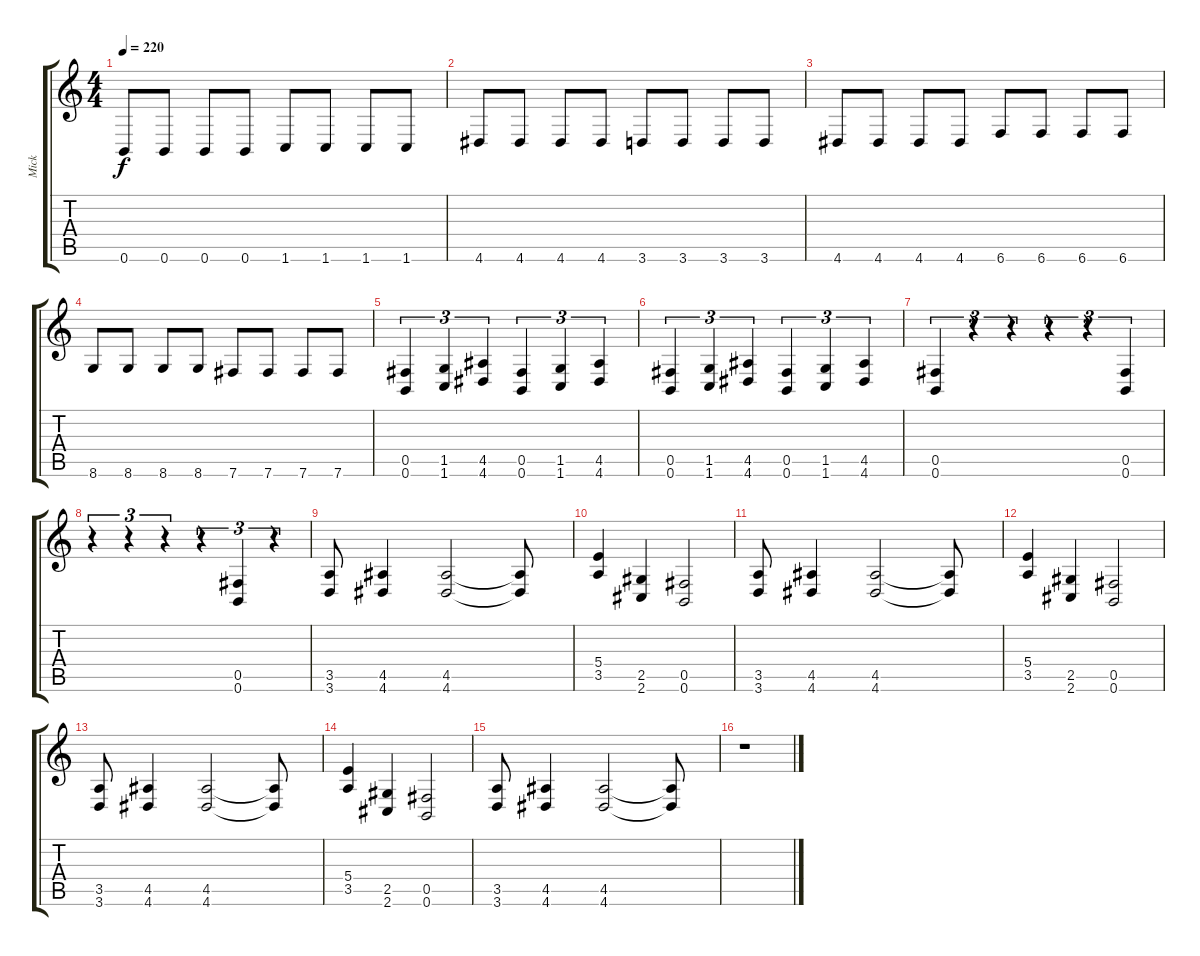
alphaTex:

\track ("Mick" "Mick") {instrument distortionguitar}
\staff {score tabs}
\tuning (Db4 Ab3 E3 B2 Gb2 B1) {hide}
\ts (4 4)
\tempo 220
\clef g2
\ks c
0.6.8{dy f} 0.6.8 0.6.8 0.6.8 1.6.8 1.6.8 1.6.8 1.6.8 |
4.6.8 4.6.8 4.6.8 4.6.8 3.6.8 3.6.8 3.6.8 3.6.8 |
4.6.8 4.6.8 4.6.8 4.6.8 6.6.8 6.6.8 6.6.8 6.6.8 |
8.6.8 8.6.8 8.6.8 8.6.8 7.6.8 7.6.8 7.6.8 7.6.8 |
(0.5 0.6).4{tu (3 2)} (1.5 1.6).4{tu (3 2)} (4.5 4.6).4{tu (3 2)} (0.5 0.6).4{tu (3 2)} (1.5 1.6).4{tu (3 2)} (4.5 4.6).4{tu (3 2)} |
(0.5 0.6).4{tu (3 2)} (1.5 1.6).4{tu (3 2)} (4.5 4.6).4{tu (3 2)} (0.5 0.6).4{tu (3 2)} (1.5 1.6).4{tu (3 2)} (4.5 4.6).4{tu (3 2)} |
(0.5 0.6).4{tu (3 2)} r.4{tu (3 2)} r.4{tu (3 2)} r.4{tu (3 2)} r.4{tu (3 2)} (0.5 0.6).4{tu (3 2)} |
r.4{tu (3 2)} r.4{tu (3 2)} r.4{tu (3 2)} r.4{tu (3 2)} (0.5 0.6).4{tu (3 2)} r.4{tu (3 2)} |
(3.5 3.6).8 (4.5 4.6).4 (4.5 4.6).2 (4.5{t} 4.6{t}).8 |
(5.4 3.5).4 (2.5 2.6).4 (0.5 0.6).2 |
(3.5 3.6).8 (4.5 4.6).4 (4.5 4.6).2 (4.5{t} 4.6{t}).8 |
(5.4 3.5).4 (2.5 2.6).4 (0.5 0.6).2 |
(3.5 3.6).8 (4.5 4.6).4 (4.5 4.6).2 (4.5{t} 4.6{t}).8 |
(5.4 3.5).4 (2.5 2.6).4 (0.5 0.6).2 |
(3.5 3.6).8 (4.5 4.6).4 (4.5 4.6).2 (4.5{t} 4.6{t}).8 |
r.1
